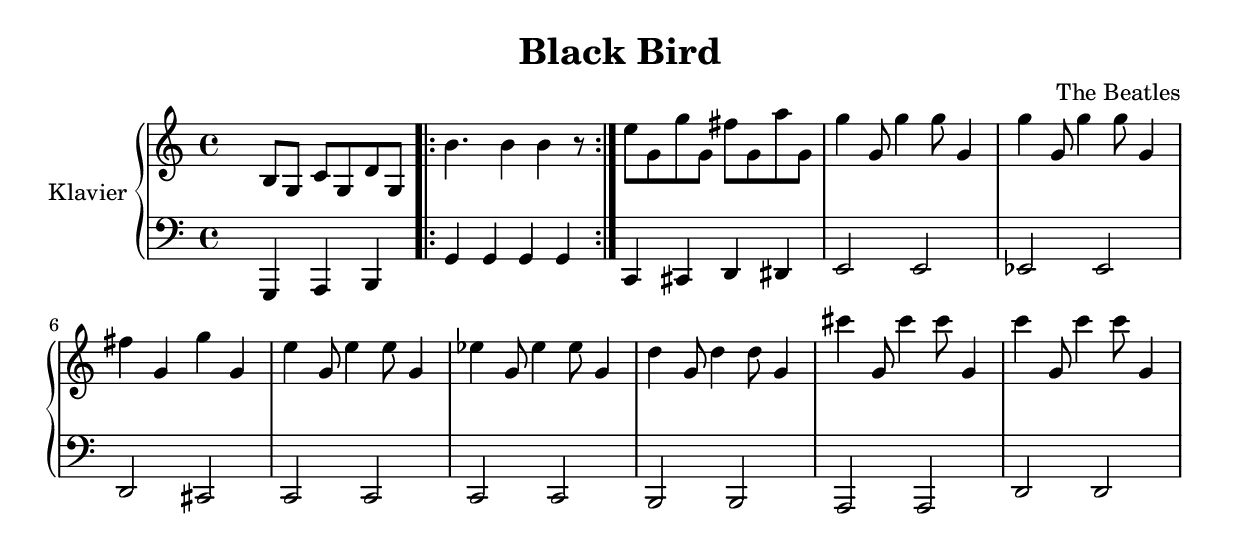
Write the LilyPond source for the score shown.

\version "2.18.2"
\include "deutsch.ly"

\header {
  title = "Black Bird"
  composer = "The Beatles"
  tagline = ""
}

global = {
  \key c \major
  \time 4/4
}

right = \relative c' {
  \global
  % Die Noten folgen hier.
  \skip 4
  h8 g c g d' g,|
  \repeat volta 2 {h'4. h4 h4 r8}|
  e g, g' g, fis' g, a' g,|
  g'4 g,8 g'4 g8 g,4|
  g'4 g,8 g'4 g8 g,4|
  fis'4 g, g' g,| 
  e'4 g,8 e'4 e8 g,4|
  es'4 g,8 es'4 es8 g,4|
  d'4 g,8 d'4 d8 g,4|
  cis'4 g,8 cis'4 cis8 g,4|
  c'4 g,8 c'4 c8 g,4|
  
}

left = \relative c {
  \global
  % Die Noten folgen hier.
  \skip 4 g,4 a h|
  g' g g g|
  c, cis d dis|
  e2 e|
  es es|
  d cis |
  c c |
  c c |
  h h |
  a a |
  d d |
}

\score {
  \new PianoStaff \with {
    instrumentName = "Klavier"
  } <<
    \new Staff = "right" \with {
      midiInstrument = "acoustic grand"
    } \right
    \new Staff = "left" \with {
      midiInstrument = "acoustic grand"
    } { \clef bass \left }
  >>
  \layout { }
  \midi {
    \tempo 4=100
  }
}
